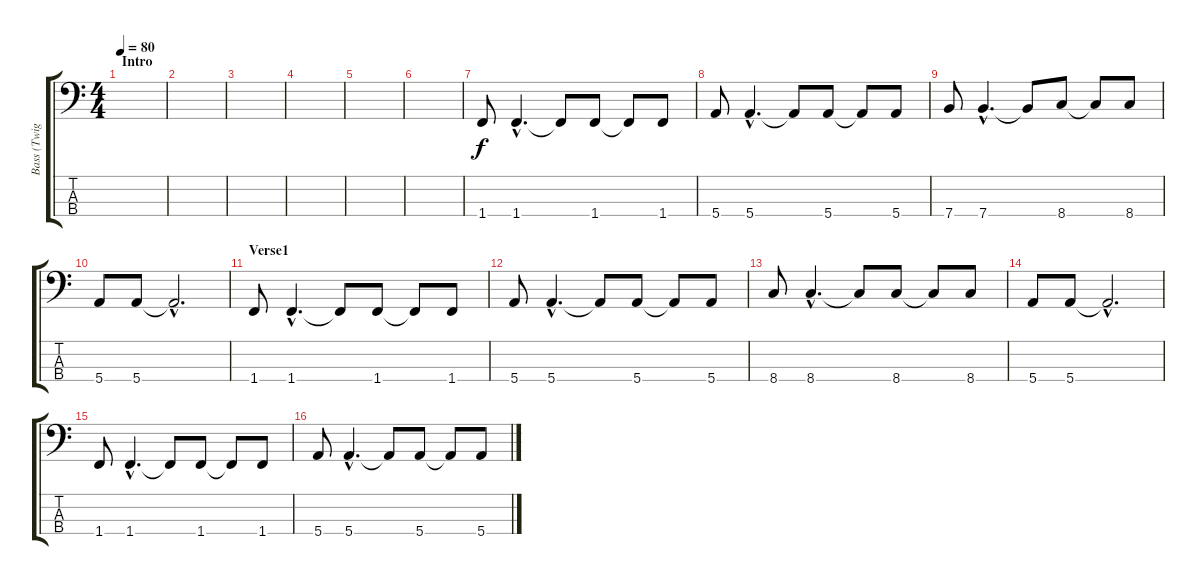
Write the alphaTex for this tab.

\track ("Bass (Twiggy Ramirez)" "Bass (Twig") {instrument electricbassfinger}
\staff {score tabs}
\tuning (G2 D2 A1 E1) {hide}
\ts (4 4)
\section ("" "Intro")
\tempo 80
\clef f4
\ks c
|
|
|
|
|
|
1.4.8 1.4{hac}.4{d} 1.4{t}.8 1.4.8 1.4{t}.8 1.4.8 |
5.4.8 5.4{hac}.4{d} 5.4{t}.8 5.4.8 5.4{t}.8 5.4.8 |
7.4.8 7.4{hac}.4{d} 7.4{t}.8 8.4.8 8.4{t}.8 8.4.8 |
5.4.8 5.4.8 5.4{hac t}.2{d} |
\section ("" "Verse1")
1.4.8 1.4{hac}.4{d} 1.4{t}.8 1.4.8 1.4{t}.8 1.4.8 |
5.4.8 5.4{hac}.4{d} 5.4{t}.8 5.4.8 5.4{t}.8 5.4.8 |
8.4.8 8.4{hac}.4{d} 8.4{t}.8 8.4.8 8.4{t}.8 8.4.8 |
5.4.8 5.4.8 5.4{hac t}.2{d} |
1.4.8 1.4{hac}.4{d} 1.4{t}.8 1.4.8 1.4{t}.8 1.4.8 |
5.4.8 5.4{hac}.4{d} 5.4{t}.8 5.4.8 5.4{t}.8 5.4.8
